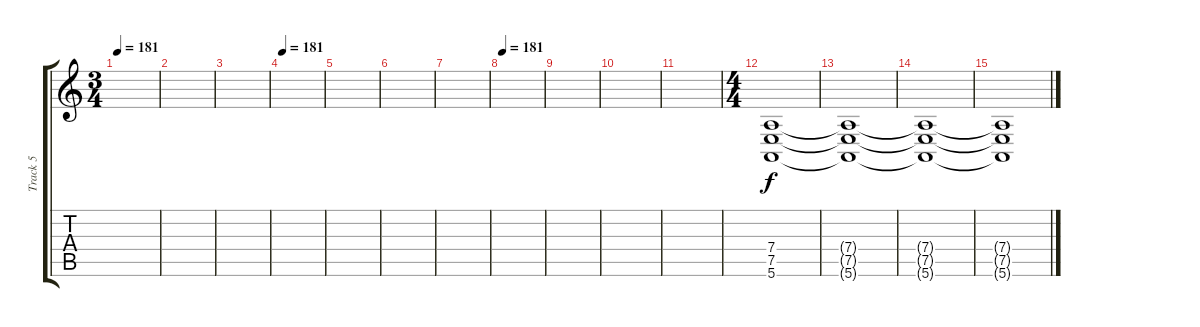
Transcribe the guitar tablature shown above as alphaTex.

\track ("Track 5" "Track 5") {instrument pad4choir}
\staff {score tabs}
\tuning (E4 B3 G3 D3 A2 E2) {hide}
\ts (3 4)
\tempo 181
\clef g2
\ks c
|
|
|
\tempo 181
|
|
|
|
\tempo 181
|
|
|
|
\ts (4 4)
(7.4 7.5 5.6).1{volume 16 instrument distortionguitar} |
(7.4{t} 7.5{t} 5.6{t}).1 |
(7.4{t} 7.5{t} 5.6{t}).1 |
(7.4{t} 7.5{t} 5.6{t}).1
